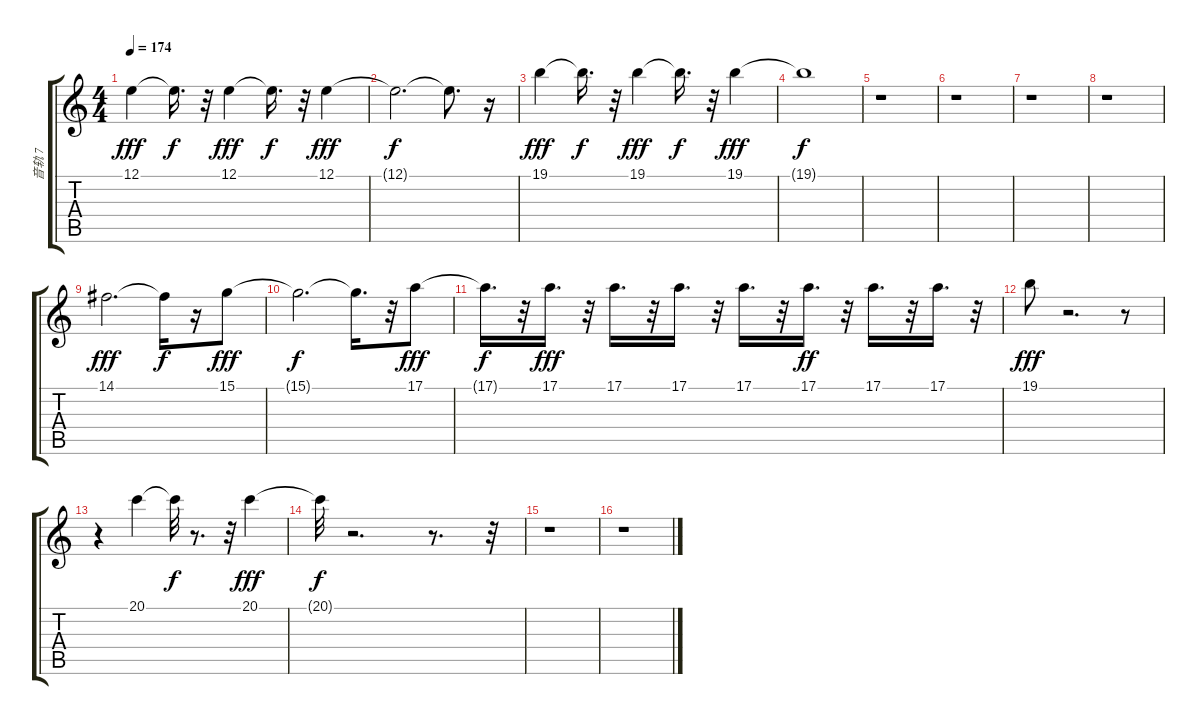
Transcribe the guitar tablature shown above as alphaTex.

\track ("音轨 7" "音轨 7") {instrument brasssection}
\staff {score tabs}
\tuning (E4 B3 G3 D3 A2 E2) {hide}
\ts (4 4)
\tempo 174
\clef g2
\ks c
12.1.4{dy fff instrument brasssection} 12.1{t}.16{d dy f} r.32 12.1.4{dy fff} 12.1{t}.16{d dy f} r.32 12.1.4{dy fff} |
12.1{t}.2{d dy f} 12.1{t}.8{d} r.16 |
19.1.4{dy fff} 19.1{t}.16{d dy f} r.32 19.1.4{dy fff} 19.1{t}.16{d dy f} r.32 19.1.4{dy fff} |
19.1{t}.1{dy f} |
r.1 |
r.1 |
r.1 |
r.1 |
14.1.2{d dy fff} 14.1{t}.16{dy f} r.16 15.1.8{dy fff} |
15.1{t}.2{d dy f} 15.1{t}.16{d} r.32 17.1.8{dy fff} |
17.1{t}.16{d dy f} r.32 17.1.16{d dy fff} r.32 17.1.16{d} r.32 17.1.16{d} r.32 17.1.16{d} r.32 17.1.16{d dy ff} r.32 17.1.16{d} r.32 17.1.16{d} r.32 |
19.1.8{dy fff} r.2{d} r.8 |
r.4 20.1.4 20.1{t}.32{dy f} r.8{d} r.32 20.1.4{dy fff} |
20.1{t}.32{dy f} r.2{d} r.8{d} r.32 |
r.1 |
r.1
